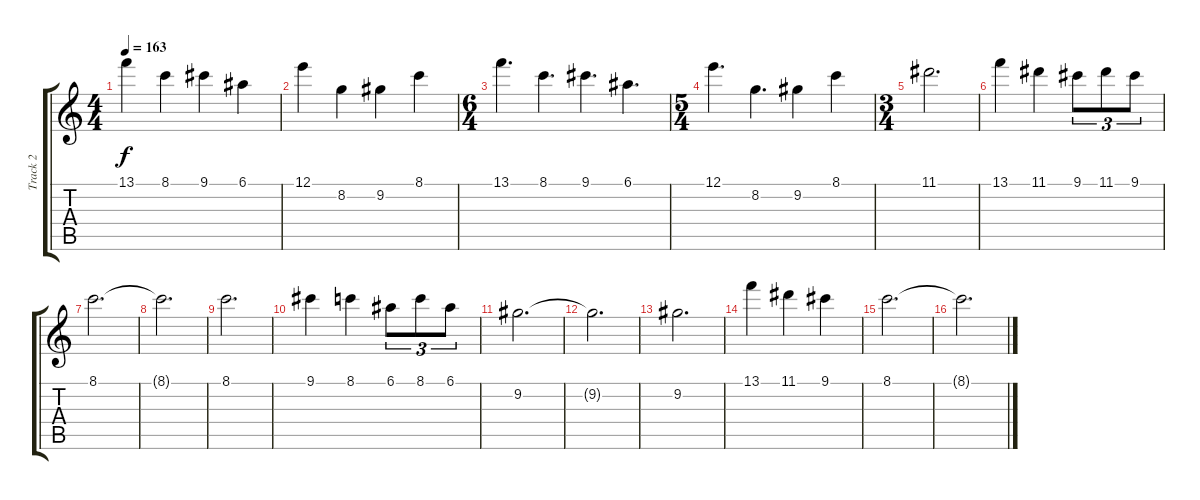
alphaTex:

\track ("Track 2" "Track 2") {instrument distortionguitar}
\staff {score tabs}
\tuning (E4 B3 G3 D3 A2 E2) {hide}
\ts (4 4)
\tempo 163
\clef g2
\ks c
13.1.4{dy f} 8.1.4 9.1.4 6.1.4 |
12.1.4 8.2.4 9.2.4 8.1.4 |
\ts (6 4)
13.1.4{d} 8.1.4{d} 9.1.4{d} 6.1.4{d} |
\ts (5 4)
12.1.4{d} 8.2.4{d} 9.2.4 8.1.4 |
\ts (3 4)
11.1.2{d} |
13.1.4 11.1.4 9.1.8{tu (3 2)} 11.1.8{tu (3 2)} 9.1.8{tu (3 2)} |
8.1.2{d} |
8.1{t}.2{d} |
8.1.2{d} |
9.1.4 8.1.4 6.1.8{tu (3 2)} 8.1.8{tu (3 2)} 6.1.8{tu (3 2)} |
9.2.2{d} |
9.2{t}.2{d} |
9.2.2{d} |
13.1.4 11.1.4 9.1.4 |
8.1.2{d} |
8.1{t}.2{d}
